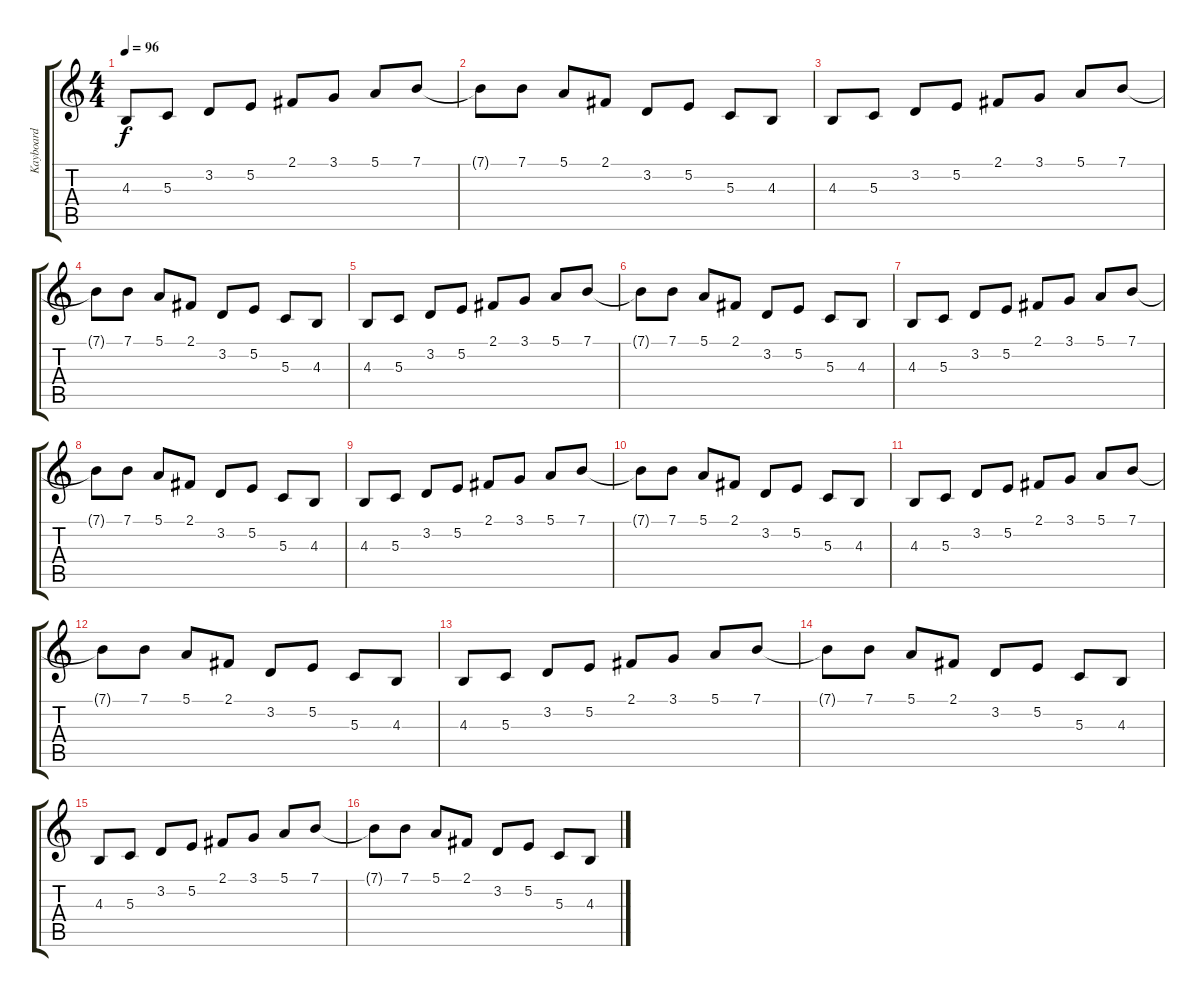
\track ("Kayboard" "Kayboard") {instrument brightacousticpiano}
\staff {score tabs}
\tuning (E4 B3 G3 D3 A2 E2) {hide}
\ts (4 4)
\tempo 96
\clef g2
\ks c
4.3.8{dy f} 5.3.8 3.2.8 5.2.8 2.1.8 3.1.8 5.1.8 7.1.8 |
7.1{t}.8 7.1.8 5.1.8 2.1.8 3.2.8 5.2.8 5.3.8 4.3.8 |
4.3.8 5.3.8 3.2.8 5.2.8 2.1.8 3.1.8 5.1.8 7.1.8 |
7.1{t}.8 7.1.8 5.1.8 2.1.8 3.2.8 5.2.8 5.3.8 4.3.8 |
4.3.8 5.3.8 3.2.8 5.2.8 2.1.8 3.1.8 5.1.8 7.1.8 |
7.1{t}.8 7.1.8 5.1.8 2.1.8 3.2.8 5.2.8 5.3.8 4.3.8 |
4.3.8 5.3.8 3.2.8 5.2.8 2.1.8 3.1.8 5.1.8 7.1.8 |
7.1{t}.8 7.1.8 5.1.8 2.1.8 3.2.8 5.2.8 5.3.8 4.3.8 |
4.3.8 5.3.8 3.2.8 5.2.8 2.1.8 3.1.8 5.1.8 7.1.8 |
7.1{t}.8 7.1.8 5.1.8 2.1.8 3.2.8 5.2.8 5.3.8 4.3.8 |
4.3.8 5.3.8 3.2.8 5.2.8 2.1.8 3.1.8 5.1.8 7.1.8 |
7.1{t}.8 7.1.8 5.1.8 2.1.8 3.2.8 5.2.8 5.3.8 4.3.8 |
4.3.8 5.3.8 3.2.8 5.2.8 2.1.8 3.1.8 5.1.8 7.1.8 |
7.1{t}.8 7.1.8 5.1.8 2.1.8 3.2.8 5.2.8 5.3.8 4.3.8 |
4.3.8 5.3.8 3.2.8 5.2.8 2.1.8 3.1.8 5.1.8 7.1.8 |
7.1{t}.8 7.1.8 5.1.8 2.1.8 3.2.8 5.2.8 5.3.8 4.3.8
